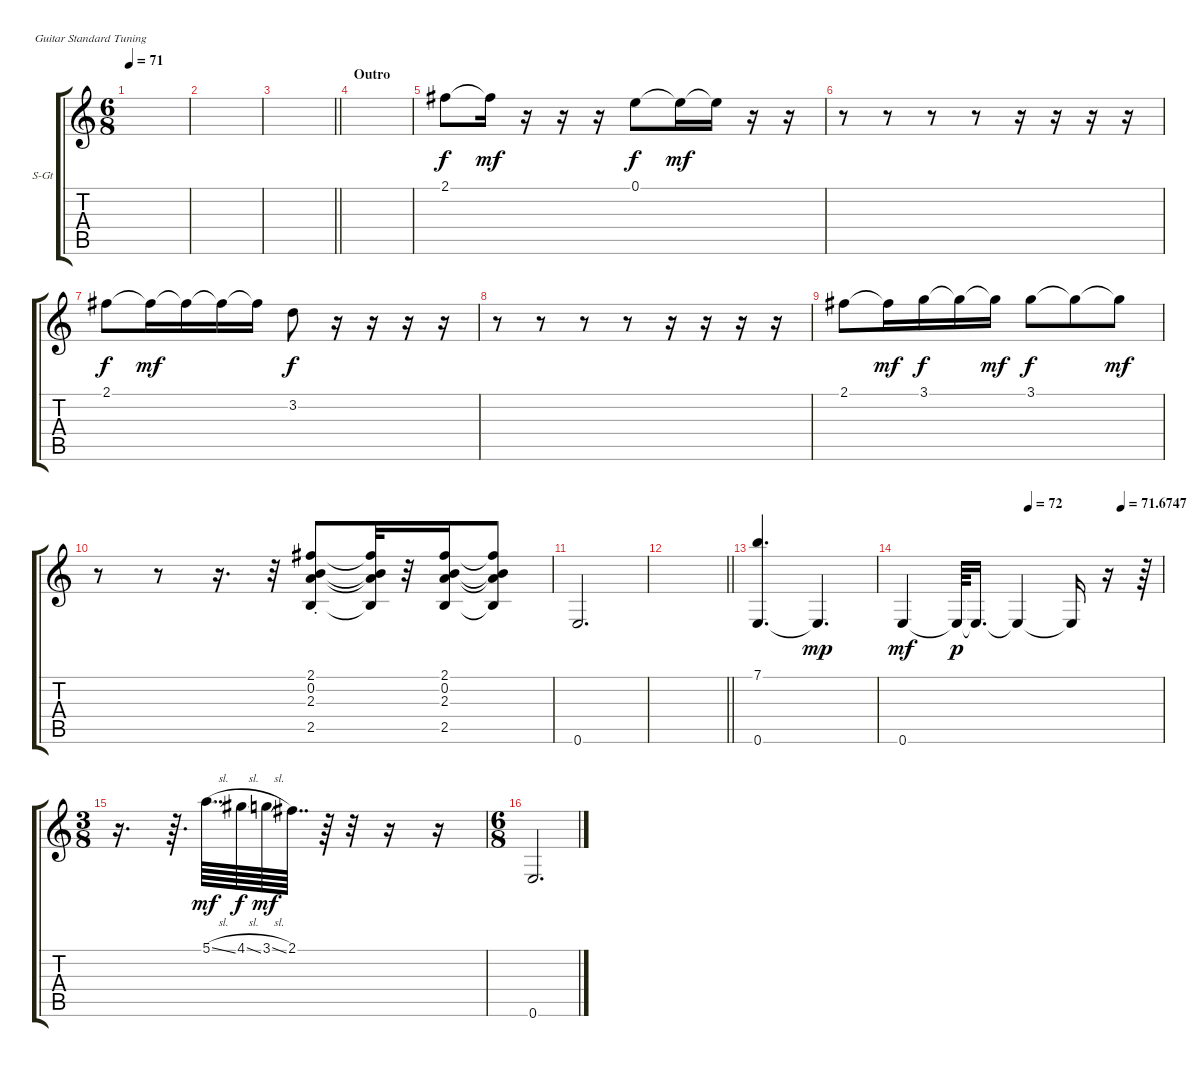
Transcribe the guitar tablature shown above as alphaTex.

\bracketExtendMode groupsimilarinstruments
\firstSystemTrackNameOrientation horizontal
\otherSystemsTrackNameOrientation horizontal
\track ("Acoustic clean 1 doubling" "S-Gt") {instrument acousticguitarsteel}
\staff {score tabs}
\tuning (E4 B3 G3 D3 A2 E2)
\ts (6 8)
\tempo 71
\clef g2
\ks c
|
|
\barLineRight lightlight
|
\section ("" "Outro")
|
2.1.8{dy f} 2.1{t}.16{dy mf} r.16 r.16 r.16 0.1.8{dy f} 0.1{t}.16{dy mf} 0.1{t}.16 r.16 r.16 |
r.8 r.8 r.8 r.8 r.16 r.16 r.16 r.16 |
2.1.8{dy f} 2.1{t}.16{dy mf} 2.1{t}.16 2.1{t}.16 2.1{t}.16 3.2.8{dy f} r.16 r.16 r.16 r.16 |
r.8 r.8 r.8 r.8 r.16 r.16 r.16 r.16 |
2.1.8 2.1{t}.16{dy mf} 3.1.16{dy f} 3.1{t}.16 3.1{t}.16{dy mf} 3.1.8{dy f} 3.1{t}.8 3.1{t}.8{dy mf} |
r.8 r.8 r.16{d} r.32 (2.1 0.2 2.3 2.5{st}).8 (2.1{t} 0.2{t} 2.3{t} 2.5{t}).32 r.32 (2.1 0.2 2.3 2.5).16 (2.1{t} 0.2{t} 2.3{t} 2.5{t}).8 |
0.6.2{d} |
\barLineRight lightlight
|
(0.6 7.1).4{d} 0.6{t}.4{d dy mp} |
\tempo (72 0.4875)
\tempo (71.6747 0.84375)
0.6.4{dy mf} 0.6{t}.64{dy p} 0.6{t}.16{d} 0.6{t}.4 0.6{t}.16 r.16 r.64 |
\ts (3 8)
\beaming (8 3)
r.16{d} r.64{d} 5.1{sl}.64{dd dy mf} 4.1{sl}.64{dy f} 3.1{sl}.64{dy mf} 2.1.64{dd} r.64 r.32 r.16 r.16 |
\ts (6 8)
\beaming (8 3 3)
0.6.2{d}
